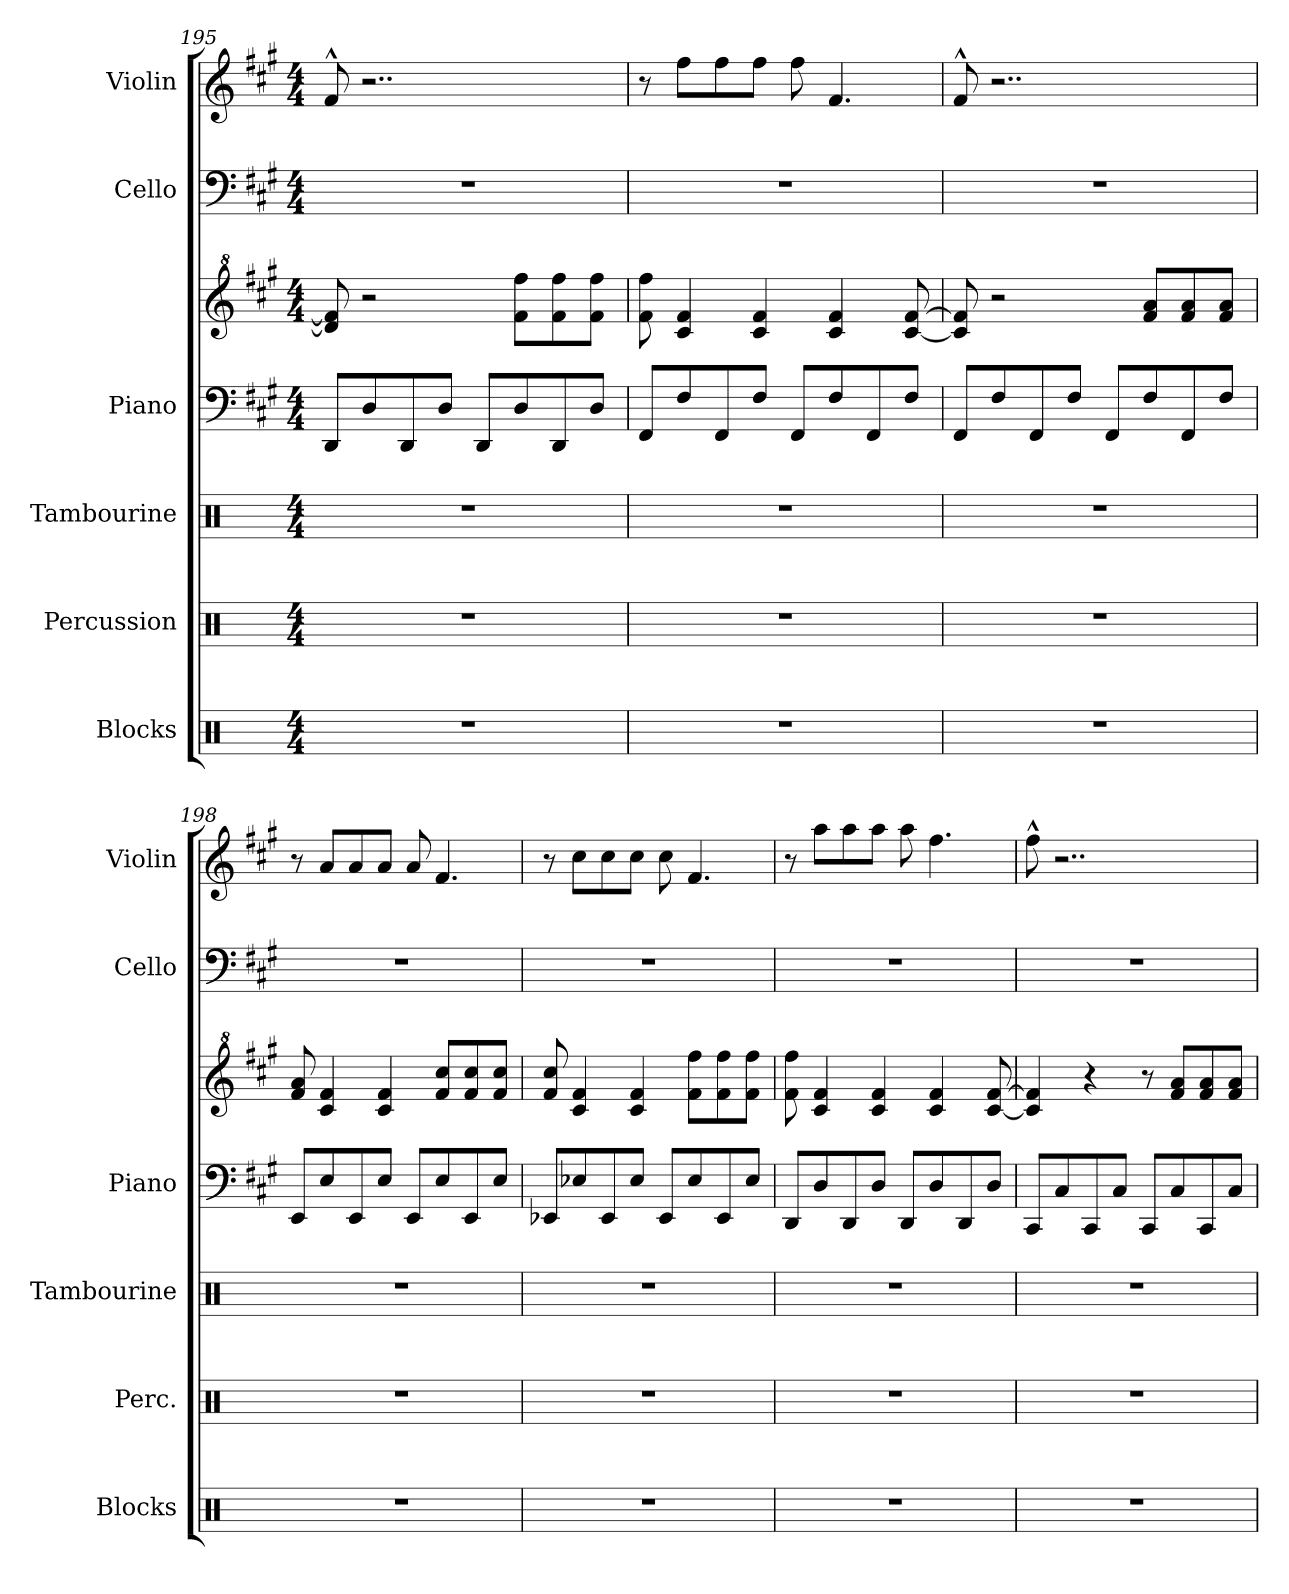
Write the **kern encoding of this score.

**kern	**kern	**kern	**kern	**kern	**kern	**kern
*part6	*part5	*part4	*part3	*part3	*part2	*part1
*staff7	*staff6	*staff5	*staff4	*staff3	*staff2	*staff1
*I"Blocks	*I"Percussion	*I"Tambourine	*I"Piano	*	*I"Cello	*I"Violin
*I'Blocks	*I'Perc.	*I'Tambourine	*I'Piano	*	*I'Cello	*I'Violin
*clefX	*clefX	*clefX	*clefF4	*clefG^2	*clefF4	*clefG2
*k[]	*k[]	*k[]	*k[f#c#g#]	*k[f#c#g#]	*k[f#c#g#]	*k[f#c#g#]
*M4/4	*M4/4	*M4/4	*M4/4	*M4/4	*M4/4	*M4/4
=195	=195	=195	=195	=195	=195	=195
1r	1r	1r	8DD/L	8dd/] 8ff#/]	1r	8f#^^/
.	.	.	8D/	2r	.	2..r
.	.	.	8DD/	.	.	.
.	.	.	8D/J	.	.	.
.	.	.	8DD/L	.	.	.
.	.	.	8D/	8ff#\ 8fff#\L	.	.
.	.	.	8DD/	8ff#\ 8fff#\	.	.
.	.	.	8D/J	8ff#\ 8fff#\J	.	.
=196	=196	=196	=196	=196	=196	=196
1r	1r	1r	8FF#/L	8ff#\ 8fff#\	1r	8r
.	.	.	8F#/	4cc#/ 4ff#/	.	8ff#\L
.	.	.	8FF#/	.	.	8ff#\
.	.	.	8F#/J	4cc#/ 4ff#/	.	8ff#\J
.	.	.	8FF#/L	.	.	8ff#\
.	.	.	8F#/	4cc#/ 4ff#/	.	4.f#/
.	.	.	8FF#/	.	.	.
.	.	.	8F#/J	[8cc#/ [8ff#/	.	.
=197	=197	=197	=197	=197	=197	=197
1r	1r	1r	8FF#/L	8cc#/] 8ff#/]	1r	8f#^^/
.	.	.	8F#/	2r	.	2..r
.	.	.	8FF#/	.	.	.
.	.	.	8F#/J	.	.	.
.	.	.	8FF#/L	.	.	.
.	.	.	8F#/	8ff#/ 8aa/L	.	.
.	.	.	8FF#/	8ff#/ 8aa/	.	.
.	.	.	8F#/J	8ff#/ 8aa/J	.	.
!!LO:LB:g=z
=198	=198	=198	=198	=198	=198	=198
1r	1r	1r	8EE/L	8ff#/ 8aa/	1r	8r
.	.	.	8E/	4cc#/ 4ff#/	.	8a/L
.	.	.	8EE/	.	.	8a/
.	.	.	8E/J	4cc#/ 4ff#/	.	8a/J
.	.	.	8EE/L	.	.	8a/
.	.	.	8E/	8ff#/ 8ccc#/L	.	4.f#/
.	.	.	8EE/	8ff#/ 8ccc#/	.	.
.	.	.	8E/J	8ff#/ 8ccc#/J	.	.
=199	=199	=199	=199	=199	=199	=199
1r	1r	1r	8EE-X/L	8ff#/ 8ccc#/	1r	8r
.	.	.	8E-X/	4cc#/ 4ff#/	.	8cc#\L
.	.	.	8EE-/	.	.	8cc#\
.	.	.	8E-/J	4cc#/ 4ff#/	.	8cc#\J
.	.	.	8EE-/L	.	.	8cc#\
.	.	.	8E-/	8ff#\ 8fff#\L	.	4.f#/
.	.	.	8EE-/	8ff#\ 8fff#\	.	.
.	.	.	8E-/J	8ff#\ 8fff#\J	.	.
=200	=200	=200	=200	=200	=200	=200
1r	1r	1r	8DD/L	8ff#\ 8fff#\	1r	8r
.	.	.	8D/	4cc#/ 4ff#/	.	8aa\L
.	.	.	8DD/	.	.	8aa\
.	.	.	8D/J	4cc#/ 4ff#/	.	8aa\J
.	.	.	8DD/L	.	.	8aa\
.	.	.	8D/	4cc#/ 4ff#/	.	4.ff#\
.	.	.	8DD/	.	.	.
.	.	.	8D/J	[8cc#/ [8ff#/	.	.
=201	=201	=201	=201	=201	=201	=201
1r	1r	1r	8CC#/L	4cc#/] 4ff#/]	1r	8ff#^^\
.	.	.	8C#/	.	.	2..r
.	.	.	8CC#/	4r	.	.
.	.	.	8C#/J	.	.	.
.	.	.	8CC#/L	8r	.	.
.	.	.	8C#/	8ff#/ 8aa/L	.	.
.	.	.	8CC#/	8ff#/ 8aa/	.	.
.	.	.	8C#/J	8ff#/ 8aa/J	.	.
=	=	=	=	=	=	=
*-	*-	*-	*-	*-	*-	*-
